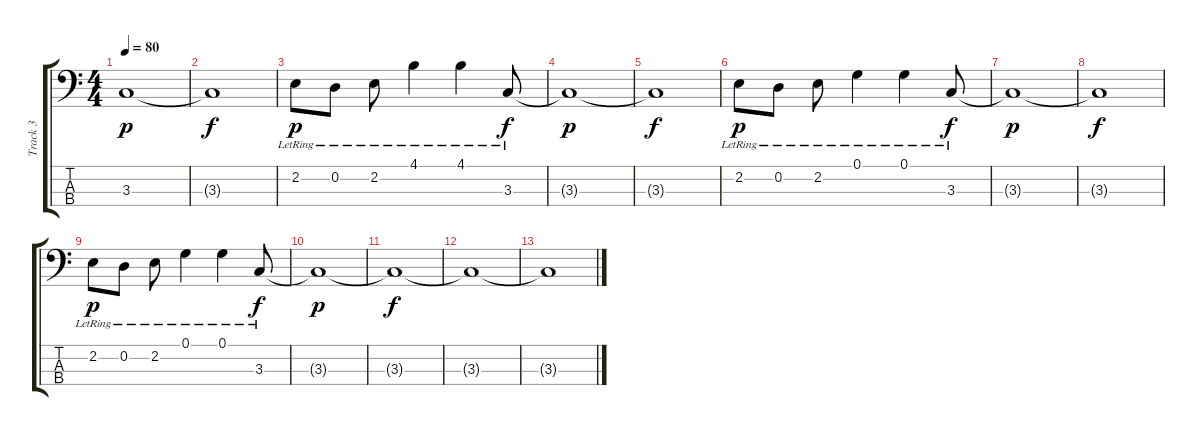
\track ("Track 3" "Track 3") {instrument electricbassfinger}
\staff {score tabs}
\tuning (G2 D2 A1 E1) {hide}
\ts (4 4)
\tempo 80
\clef f4
\ks c
3.3{t}.1{dy p} |
3.3{t}.1{dy f} |
2.2{lr}.8{dy p} 0.2{lr}.8 2.2{lr}.8 4.1{lr}.4 4.1{lr}.4 3.3{lr}.8{dy f} |
3.3{t}.1{dy p} |
3.3{t}.1{dy f} |
2.2{lr}.8{dy p} 0.2{lr}.8 2.2{lr}.8 0.1{lr}.4 0.1{lr}.4 3.3{lr}.8{dy f} |
3.3{t}.1{dy p} |
3.3{t}.1{dy f} |
2.2{lr}.8{dy p} 0.2{lr}.8 2.2{lr}.8 0.1{lr}.4 0.1{lr}.4 3.3{lr}.8{dy f} |
3.3{t}.1{dy p} |
3.3{t}.1{dy f} |
3.3{t}.1 |
3.3{t}.1
